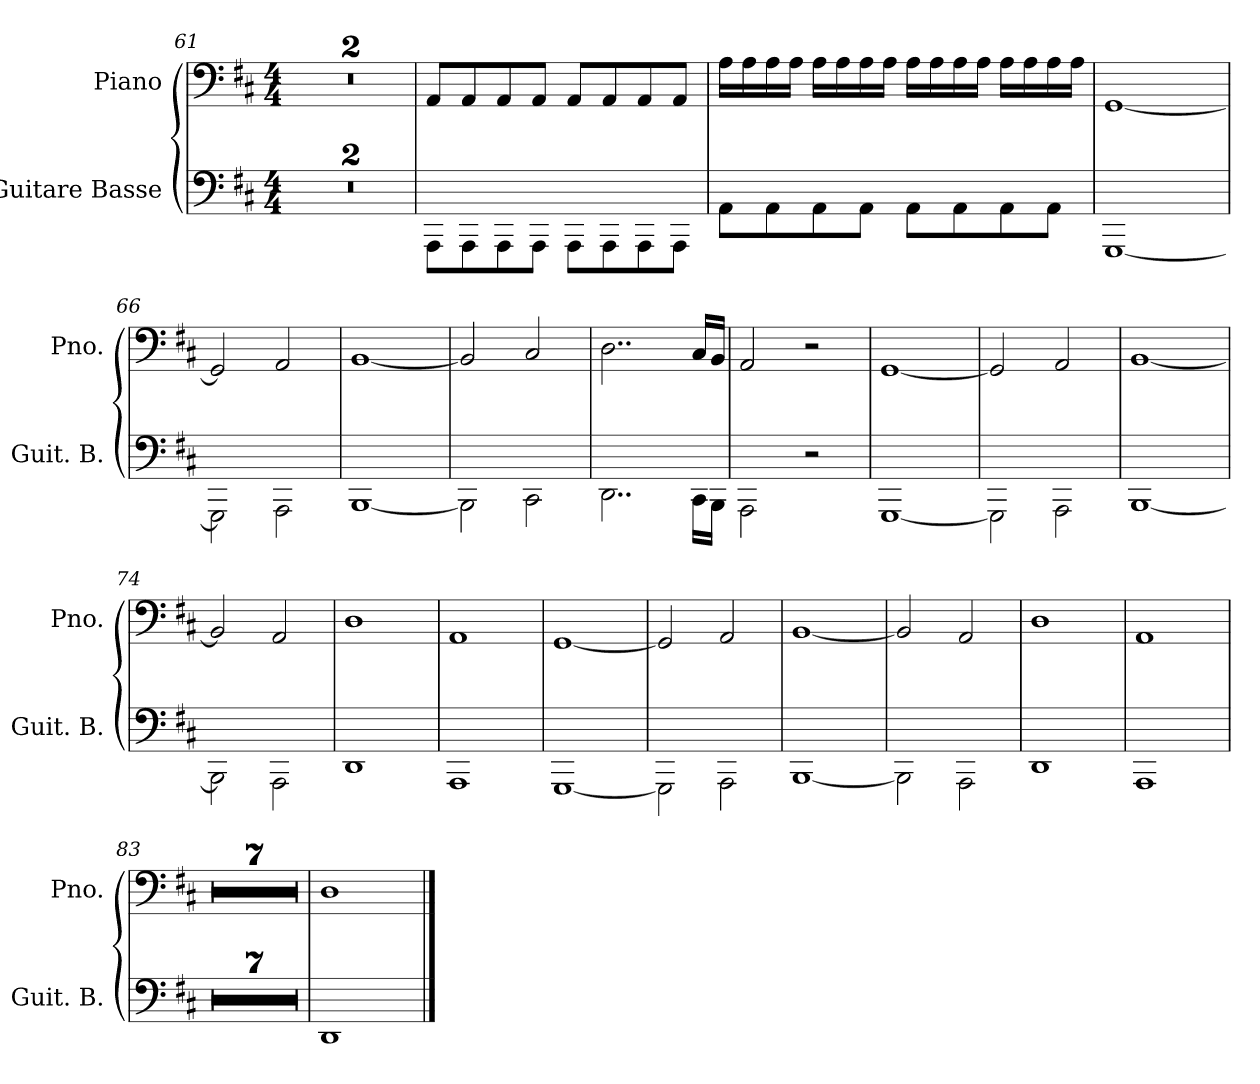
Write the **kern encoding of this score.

**kern	**kern
*part2	*part1
*staff2	*staff1
*I"Guitare Basse	*I"Piano
*I'Guit. B.	*I'Pno.
*	*clefF4
*ITrd7c12	*
*k[f#c#]	*k[f#c#]
*M4/4	*M4/4
=61	=61
1r	1r
=62	=62
1r	1r
!!LO:LB:g=z
=63	=63
8AAAA\L	8AA/L
8AAAA\	8AA/
8AAAA\	8AA/
8AAAA\J	8AA/J
8AAAA\L	8AA/L
8AAAA\	8AA/
8AAAA\	8AA/
8AAAA\J	8AA/J
=64	=64
8AAA\L	16A\LL
.	16A\
8AAA\	16A\
.	16A\JJ
8AAA\	16A\LL
.	16A\
8AAA\J	16A\
.	16A\JJ
8AAA\L	16A\LL
.	16A\
8AAA\	16A\
.	16A\JJ
8AAA\	16A\LL
.	16A\
8AAA\J	16A\
.	16A\JJ
=65	=65
[1GGGG	[1GG
=66	=66
2GGGG\]	2GG/]
2AAAA\	2AA/
=67	=67
[1BBBB	[1BB
=68	=68
2BBBB\]	2BB/]
2CCC#\	2C#/
=69	=69
2..DDD\	2..D\
16CCC#\LL	16C#/LL
16BBBB\JJ	16BB/JJ
=70	=70
2AAAA\	2AA/
2r	2r
!!LO:LB:g=z
=71	=71
[1GGGG	[1GG
=72	=72
2GGGG\]	2GG/]
2AAAA\	2AA/
=73	=73
[1BBBB	[1BB
=74	=74
2BBBB\]	2BB/]
2AAAA\	2AA/
=75	=75
1DDD	1D
=76	=76
1AAAA	1AA
=77	=77
[1GGGG	[1GG
=78	=78
2GGGG\]	2GG/]
2AAAA\	2AA/
=79	=79
[1BBBB	[1BB
=80	=80
2BBBB\]	2BB/]
2AAAA\	2AA/
=81	=81
1DDD	1D
=82	=82
1AAAA	1AA
=83	=83
1r	1r
=84	=84
1r	1r
=85	=85
1r	1r
=86	=86
1r	1r
=87	=87
1r	1r
=88	=88
1r	1r
=89	=89
1r	1r
=90	=90
1DDD	1D
==	==
*-	*-
